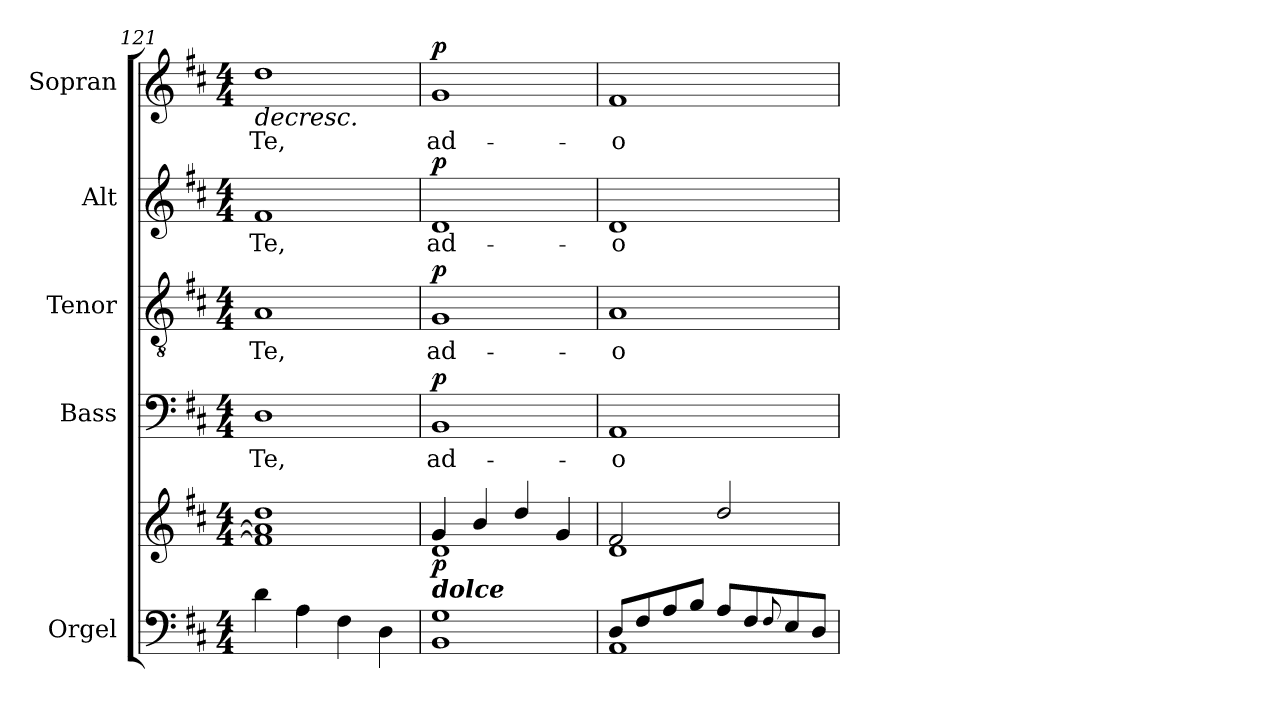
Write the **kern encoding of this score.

**kern	**kern	**dynam	**kern	**text	**dynam	**kern	**text	**dynam	**kern	**text	**dynam	**kern	**text	**dynam
*part5	*part5	*part5	*part4	*part4	*part4	*part3	*part3	*part3	*part2	*part2	*part2	*part1	*part1	*part1
*staff6	*staff5	*staff5/6	*staff4	*staff4	*staff4	*staff3	*staff3	*staff3	*staff2	*staff2	*staff2	*staff1	*staff1	*staff1
*I"Orgel	*	*	*I"Bass	*	*	*I"Tenor	*	*	*I"Alt	*	*	*I"Sopran	*	*
*I'Org.	*	*	*I'B	*	*	*I'T	*	*	*I'A	*	*	*I'S	*	*
*clefF4	*clefG2	*	*clefF4	*	*	*clefGv2	*	*	*clefG2	*	*	*clefG2	*	*
*k[f#c#]	*k[f#c#]	*	*k[f#c#]	*	*	*k[f#c#]	*	*	*k[f#c#]	*	*	*k[f#c#]	*	*
*D:	*D:	*	*D:	*	*	*D:	*	*	*D:	*	*	*D:	*	*
*M4/4	*M4/4	*	*M4/4	*	*	*M4/4	*	*	*M4/4	*	*	*M4/4	*	*
=121	=121	=121	=121	=121	=121	=121	=121	=121	=121	=121	=121	=121	=121	=121
*	*^	*	*	*	*	*	*	*	*	*	*	*	*	*
!	!	!	!	!	!LO:LY:b	!	!	!LO:LY:b	!	!	!LO:LY:b	!	!	!LO:LY:b	!LO:HP:b
4d\	1dd	1f#] 1a]	.	1D	Te,	.	1A	Te,	.	1f#	Te,	.	1dd	Te,	>
4A\	.	.	.	.	.	.	.	.	.	.	.	.	.	.	.
4F#\	.	.	.	.	.	.	.	.	.	.	.	.	.	.	.
4D\	.	.	.	.	.	.	.	.	.	.	.	.	.	.	.
!!LO:PB:g=z
=122	=122	=122	=122	=122	=122	=122	=122	=122	=122	=122	=122	=122	=122	=122	=122
!	!LO:TX:b:Bi:t=dolce	!	!	!	!	!	!	!	!	!	!	!	!	!	!
!	!	!	!LO:DY:b	!	!LO:LY:b	!LO:DY:a	!	!LO:LY:b	!LO:DY:a	!	!LO:LY:b	!LO:DY:a	!	!LO:LY:b	!LO:DY:a
1BB 1G	4g/	1d	p	1BB	ad-	p	1G	ad-	p	1d	ad-	p	1g	ad-	p
.	4b/	.	.	.	.	.	.	.	.	.	.	.	.	.	.
.	4dd/	.	.	.	.	.	.	.	.	.	.	.	.	.	.
.	4g/	.	.	.	.	.	.	.	.	.	.	.	.	.	.
*	*v	*v	*	*	*	*	*	*	*	*	*	*	*	*	*
.	.	.	.	.	.	.	.	.	.	.	.	.	.	]
=123	=123	=123	=123	=123	=123	=123	=123	=123	=123	=123	=123	=123	=123	=123
*^	*^	*	*	*	*	*	*	*	*	*	*	*	*	*
!	!	!	!	!	!	!LO:LY:b	!	!	!LO:LY:b	!	!	!LO:LY:b	!	!	!LO:LY:b	!
8D/L	1AA	2f#/	1d	.	1AA	-o-	.	1A	-o-	.	1d	-o-	.	1f#	-o-	.
8F#/	.	.	.	.	.	.	.	.	.	.	.	.	.	.	.	.
8A/	.	.	.	.	.	.	.	.	.	.	.	.	.	.	.	.
8B/J	.	.	.	.	.	.	.	.	.	.	.	.	.	.	.	.
8A/L	.	2dd/	.	.	.	.	.	.	.	.	.	.	.	.	.	.
8F#/	.	.	.	.	.	.	.	.	.	.	.	.	.	.	.	.
8qqF#/	.	.	.	.	.	.	.	.	.	.	.	.	.	.	.	.
8E/	.	.	.	.	.	.	.	.	.	.	.	.	.	.	.	.
8D/J	.	.	.	.	.	.	.	.	.	.	.	.	.	.	.	.
*v	*v	*	*	*	*	*	*	*	*	*	*	*	*	*	*	*
*	*v	*v	*	*	*	*	*	*	*	*	*	*	*	*	*
=	=	=	=	=	=	=	=	=	=	=	=	=	=	=
*-	*-	*-	*-	*-	*-	*-	*-	*-	*-	*-	*-	*-	*-	*-
